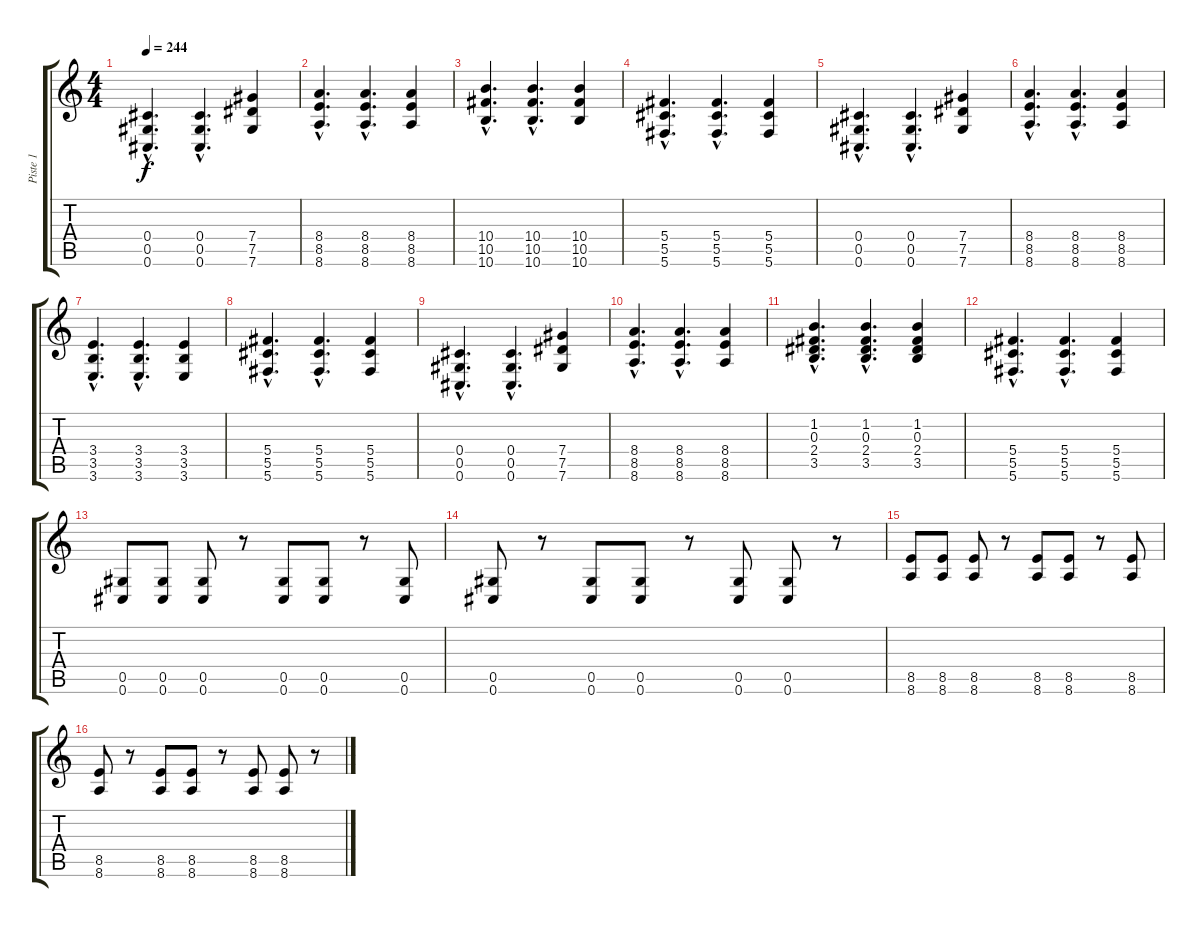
\track ("Piste 1" "Piste 1") {instrument distortionguitar}
\staff {score tabs}
\tuning (Eb4 Bb3 Gb3 Db3 Ab2 Db2) {hide}
\ts (4 4)
\tempo 244
\clef g2
\ks c
(0.4{hac} 0.5{hac} 0.6{hac}).4{d dy f} (0.4{hac} 0.5{hac} 0.6{hac}).4{d} (7.4 7.5 7.6).4 |
(8.4{hac} 8.5{hac} 8.6{hac}).4{d} (8.4{hac} 8.5{hac} 8.6{hac}).4{d} (8.4 8.5 8.6).4 |
(10.4{hac} 10.5{hac} 10.6{hac}).4{d} (10.4{hac} 10.5{hac} 10.6{hac}).4{d} (10.4 10.5 10.6).4 |
(5.4{hac} 5.5{hac} 5.6{hac}).4{d} (5.4{hac} 5.5{hac} 5.6{hac}).4{d} (5.4 5.5 5.6).4 |
(0.4{hac} 0.5{hac} 0.6{hac}).4{d} (0.4{hac} 0.5{hac} 0.6{hac}).4{d} (7.4 7.5 7.6).4 |
(8.4{hac} 8.5{hac} 8.6{hac}).4{d} (8.4{hac} 8.5{hac} 8.6{hac}).4{d} (8.4 8.5 8.6).4 |
(3.4{hac} 3.5{hac} 3.6{hac}).4{d} (3.4{hac} 3.5{hac} 3.6{hac}).4{d} (3.4 3.5 3.6).4 |
(5.4{hac} 5.5{hac} 5.6{hac}).4{d} (5.4{hac} 5.5{hac} 5.6{hac}).4{d} (5.4 5.5 5.6).4 |
(0.4{hac} 0.5{hac} 0.6{hac}).4{d} (0.4{hac} 0.5{hac} 0.6{hac}).4{d} (7.4 7.5 7.6).4 |
(8.4{hac} 8.5{hac} 8.6{hac}).4{d} (8.4{hac} 8.5{hac} 8.6{hac}).4{d} (8.4 8.5 8.6).4 |
(1.2{hac} 0.3{hac} 2.4{hac} 3.5{hac}).4{d} (1.2{hac} 0.3{hac} 2.4{hac} 3.5{hac}).4{d} (1.2 0.3 2.4 3.5).4 |
(5.4{hac} 5.5{hac} 5.6{hac}).4{d} (5.4{hac} 5.5{hac} 5.6{hac}).4{d} (5.4 5.5 5.6).4 |
(0.5 0.6).8 (0.5 0.6).8 (0.5 0.6).8 r.8 (0.5 0.6).8 (0.5 0.6).8 r.8 (0.5 0.6).8 |
(0.5 0.6).8 r.8 (0.5 0.6).8 (0.5 0.6).8 r.8 (0.5 0.6).8 (0.5 0.6).8 r.8 |
(8.5 8.6).8 (8.5 8.6).8 (8.5 8.6).8 r.8 (8.5 8.6).8 (8.5 8.6).8 r.8 (8.5 8.6).8 |
(8.5 8.6).8 r.8 (8.5 8.6).8 (8.5 8.6).8 r.8 (8.5 8.6).8 (8.5 8.6).8 r.8
